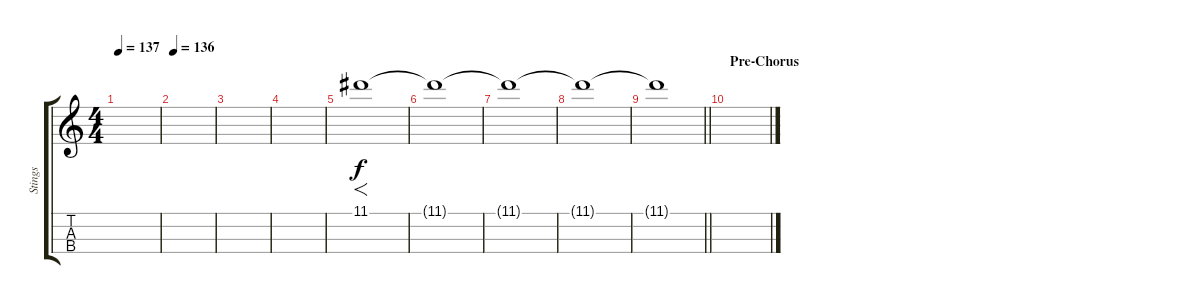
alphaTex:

\track ("Stings" "Stings") {instrument stringensemble1}
\staff {score tabs}
\tuning (E5 A4 D4 G3) {hide}
\ts (4 4)
\tempo 137
\clef g2
\ks c
|
\tempo 136
|
|
|
11.1.1{f} |
11.1{t}.1 |
11.1{t}.1 |
11.1{t}.1 |
\barLineRight lightlight
11.1{t}.1 |
\section ("" "Pre-Chorus")
